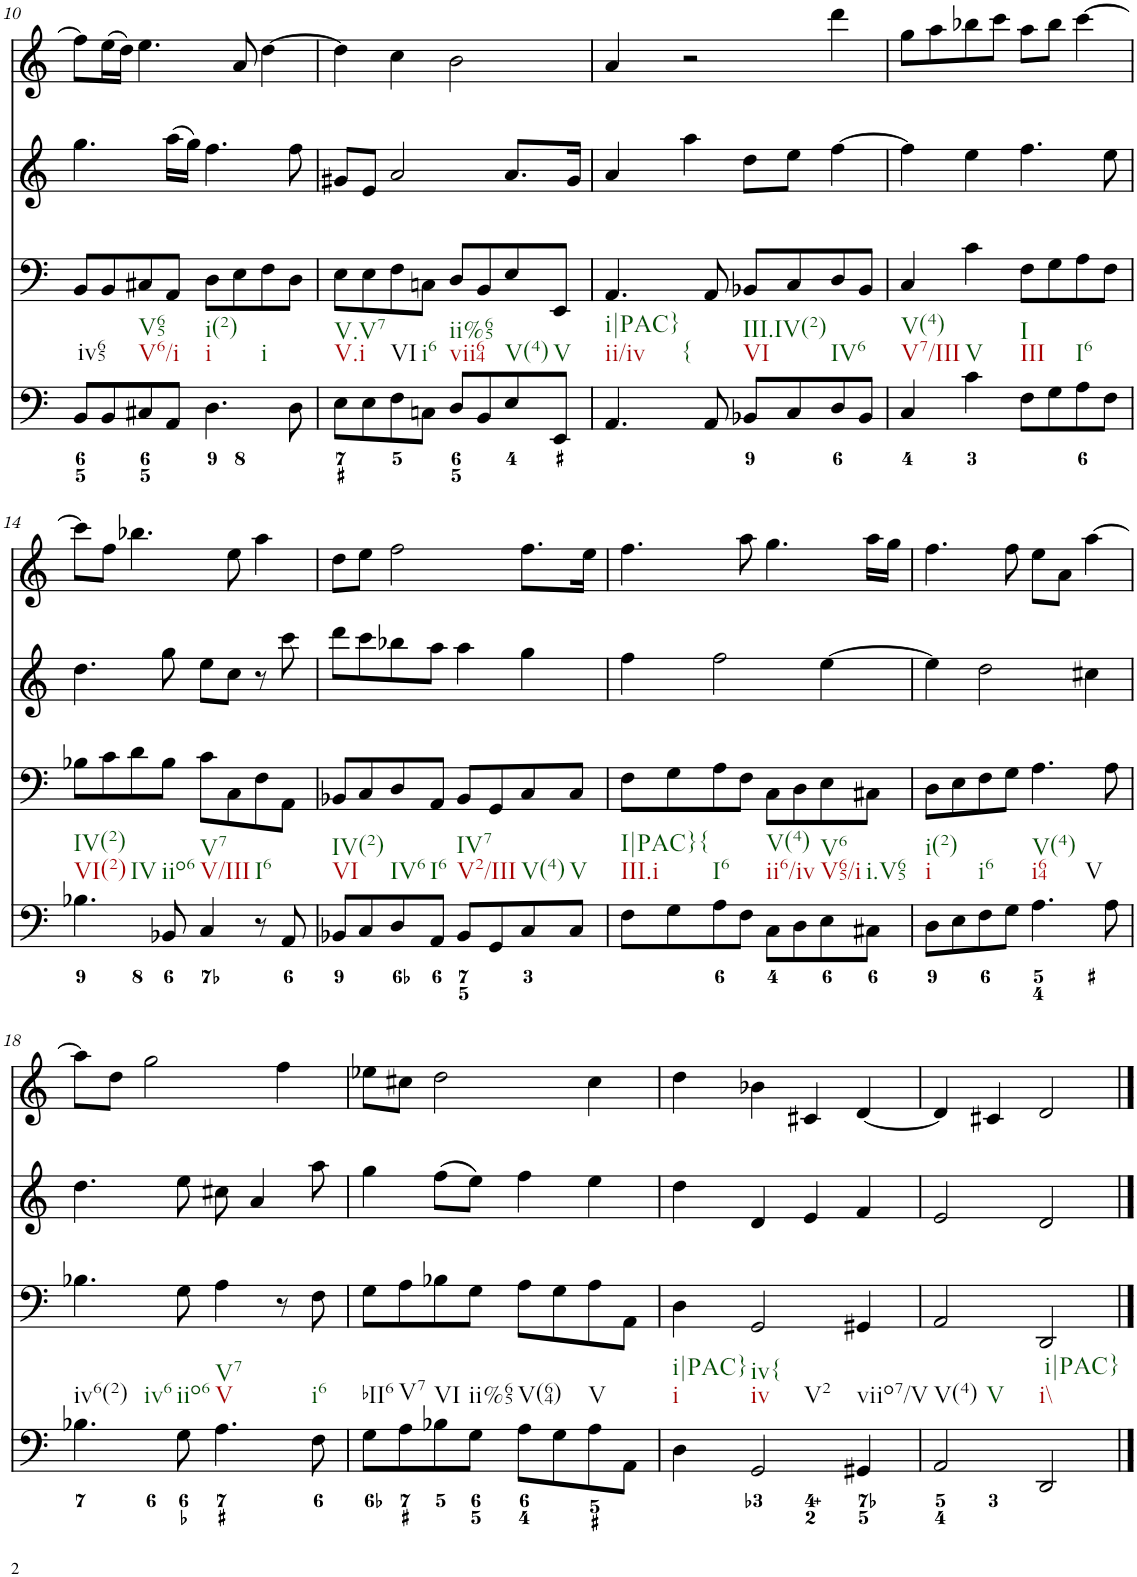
**kern	**kern	**kern	**kern
*part4	*part3	*part2	*part1
*staff4	*staff3	*staff2	*staff1
*I"Piano	*I"Piano	*I"Piano	*I"Piano
*I'Pno	*I'Pno	*I'Pno	*I'Pno
!!LO:PB:g=z
*clefF4	*clefF4	*clefG2	*clefG2
*k[]	*k[]	*k[]	*k[]
*M4/4	*M4/4	*M4/4	*M4/4
=10	=10	=10	=10
8BB/L	8BB/L	4.gg\	8ff\L]
!LO:TX:b:t=iv65	!	!	!
8BB/	8BB/	.	(16ee\L
.	.	.	16dd\JJ)
!LO:TX:b:t=V6/i	!	!	!
!LO:TX:b:t=V65	!	!	!
8C#X/	8C#X/	.	4.ee\
8AA/J	8AA/J	(16aa\LL	.
.	.	16gg\JJ)	.
!LO:TX:b:t=i	!	!	!
!LO:TX:b:t=i(2)	!	!	!
!LO:TX:b:t=i	!	!	!
4.D\	8D\L	4.ff\	.
.	8E\	.	8a/
.	8F\	.	[4dd\
8D\	8D\J	8ff\	.
=11	=11	=11	=11
!LO:TX:b:t=V.i	!	!	!
!LO:TX:b:t=V.V7	!	!	!
8E\L	8E\L	8g#X/L	4dd\]
8E\	8E\	8e/J	.
!LO:TX:b:t=VI	!	!	!
8F\	8F\	2a/	4cc\
!LO:TX:b:t=i6	!	!	!
8Cn\J	8Cn\J	.	.
!LO:TX:b:t=vii64	!	!	!
!LO:TX:b:t=ii%65	!	!	!
8D/L	8D/L	.	2b\
8BB/	8BB/	.	.
!LO:TX:b:t=V(4)	!	!	!
8E/	8E/	8.a/L	.
!LO:TX:b:t=V	!	!	!
8EE/J	8EE/J	.	.
.	.	16g#/Jk	.
=12	=12	=12	=12
!LO:TX:b:t=ii/iv	!	!	!
!LO:TX:b:t=i|PAC}	!	!	!
!LO:TX:b:t={	!	!	!
4.AA/	4.AA/	4a/	4a/
.	.	4aa\	2r
8AA/	8AA/	.	.
!LO:TX:b:t=VI	!	!	!
!LO:TX:b:t=III.IV(2)	!	!	!
8BB-X/L	8BB-X/L	8dd\L	.
8C/	8C/	8ee\J	.
!LO:TX:b:t=IV6	!	!	!
8D/	8D/	[4ff\	4ddd\
8BB-/J	8BB-/J	.	.
=13	=13	=13	=13
!LO:TX:b:t=V7/III	!	!	!
!LO:TX:b:t=V(4)	!	!	!
4C/	4C/	4ff\]	8gg\L
.	.	.	8aa\
!LO:TX:b:t=V	!	!	!
4c\	4c\	4ee\	8bb-X\
.	.	.	8ccc\J
!LO:TX:b:t=III	!	!	!
!LO:TX:b:t=I	!	!	!
8F\L	8F\L	4.ff\	8aa\L
8G\	8G\	.	8bb-\J
!LO:TX:b:t=I6	!	!	!
8A\	8A\	.	[4ccc\
8F\J	8F\J	8ee\	.
!!LO:LB:g=z
=14	=14	=14	=14
!LO:TX:b:t=VI(2)	!	!	!
!LO:TX:b:t=IV(2)	!	!	!
!LO:TX:b:t=IV	!	!	!
4.B-X\	8B-X\L	4.dd\	8ccc\L]
.	8c\	.	8ff\J
.	8d\	.	4.bb-X\
!LO:TX:b:t=iio6	!	!	!
8BB-X/	8B-\J	8gg\	.
!LO:TX:b:t=V/III	!	!	!
!LO:TX:b:t=V7	!	!	!
4C/	8c\L	8ee\L	.
.	8C\	8cc\J	8ee\
!LO:TX:b:t=I6	!	!	!
8r	8F\	8r	4aa\
8AA/	8AA\J	8ccc\	.
=15	=15	=15	=15
!LO:TX:b:t=VI	!	!	!
!LO:TX:b:t=IV(2)	!	!	!
8BB-X/L	8BB-X/L	8ddd\L	8dd\L
8C/	8C/	8ccc\	8ee\J
!LO:TX:b:t=IV6	!	!	!
8D/	8D/	8bb-X\	2ff\
!LO:TX:b:t=I6	!	!	!
8AA/J	8AA/J	8aa\J	.
!LO:TX:b:t=V2/III	!	!	!
!LO:TX:b:t=IV7	!	!	!
8BB-/L	8BB-/L	4aa\	.
8GG/	8GG/	.	.
!LO:TX:b:t=V(4)	!	!	!
8C/	8C/	4gg\	8.ff\L
!LO:TX:b:t=V	!	!	!
8C/J	8C/J	.	.
.	.	.	16ee\Jk
=16	=16	=16	=16
!LO:TX:b:t=III.i	!	!	!
!LO:TX:b:t=I|PAC}{	!	!	!
8F\L	8F\L	4ff\	4.ff\
8G\	8G\	.	.
!LO:TX:b:t=I6	!	!	!
8A\	8A\	2ff\	.
8F\J	8F\J	.	8aa\
!LO:TX:b:t=ii6/iv	!	!	!
!LO:TX:b:t=V(4)	!	!	!
8C\L	8C\L	.	4.gg\
8D\	8D\	.	.
!LO:TX:b:t=V65/i	!	!	!
!LO:TX:b:t=V6	!	!	!
8E\	8E\	[4ee\	.
!LO:TX:b:t=i.V65	!	!	!
8C#X\J	8C#X\J	.	16aa\LL
.	.	.	16gg\JJ
=17	=17	=17	=17
!LO:TX:b:t=i	!	!	!
!LO:TX:b:t=i(2)	!	!	!
8D\L	8D\L	4ee\]	4.ff\
8E\	8E\	.	.
!LO:TX:b:t=i6	!	!	!
8F\	8F\	2dd\	.
8G\J	8G\J	.	8ff\
!LO:TX:b:t=i64	!	!	!
!LO:TX:b:t=V(4)	!	!	!
!LO:TX:b:t=V	!	!	!
4.A\	4.A\	.	8ee\L
.	.	.	8a\J
.	.	4cc#X\	[4aa\
8A\	8A\	.	.
!!LO:LB:g=z
=18	=18	=18	=18
!LO:TX:b:t=iv6(2)	!	!	!
!LO:TX:b:t=iv6	!	!	!
4.B-X\	4.B-X\	4.dd\	8aa\L]
.	.	.	8dd\J
.	.	.	2gg\
!LO:TX:b:t=iio6	!	!	!
8G\	8G\	8ee\	.
!LO:TX:b:t=V	!	!	!
!LO:TX:b:t=V7	!	!	!
4.A\	4A\	8cc#X\	.
.	.	4a/	.
.	8r	.	4ff\
!LO:TX:b:t=i6	!	!	!
8F\	8F\	8aa\	.
=19	=19	=19	=19
!LO:TX:b:t=bII6	!	!	!
8G\L	8G\L	4gg\	8ee-X\L
!LO:TX:b:t=V7	!	!	!
8A\	8A\	.	8cc#X\J
!LO:TX:b:t=VI	!	!	!
8B-X\	8B-X\	(8ff\L	2dd\
!LO:TX:b:t=ii%65	!	!	!
8G\J	8G\J	8ee\J)	.
!LO:TX:b:t=V(64)	!	!	!
8A\L	8A\L	4ff\	.
8G\	8G\	.	.
!LO:TX:b:t=V	!	!	!
8A\	8A\	4ee\	4cc#\
8AA\J	8AA\J	.	.
=20	=20	=20	=20
!LO:TX:b:t=i	!	!	!
!LO:TX:b:t=i|PAC}	!	!	!
4D\	4D\	4dd\	4dd\
!LO:TX:b:t=iv	!	!	!
!LO:TX:b:t=iv{	!	!	!
!LO:TX:b:t=V2	!	!	!
2GG/	2GG/	4d/	4b-X\
.	.	4e/	4c#X/
!LO:TX:b:t=viio7/V	!	!	!
4GG#X/	4GG#X/	4f/	[4d/
=21	=21	=21	=21
!LO:TX:b:t=V(4)	!	!	!
!LO:TX:b:t=V	!	!	!
2AA/	2AA/	2e/	4d/]
.	.	.	4c#X/
!LO:TX:b:t=i\\	!	!	!
!LO:TX:b:t=i|PAC}	!	!	!
2DD/	2DD/	2d/	2d/
==	==	==	==
*-	*-	*-	*-
